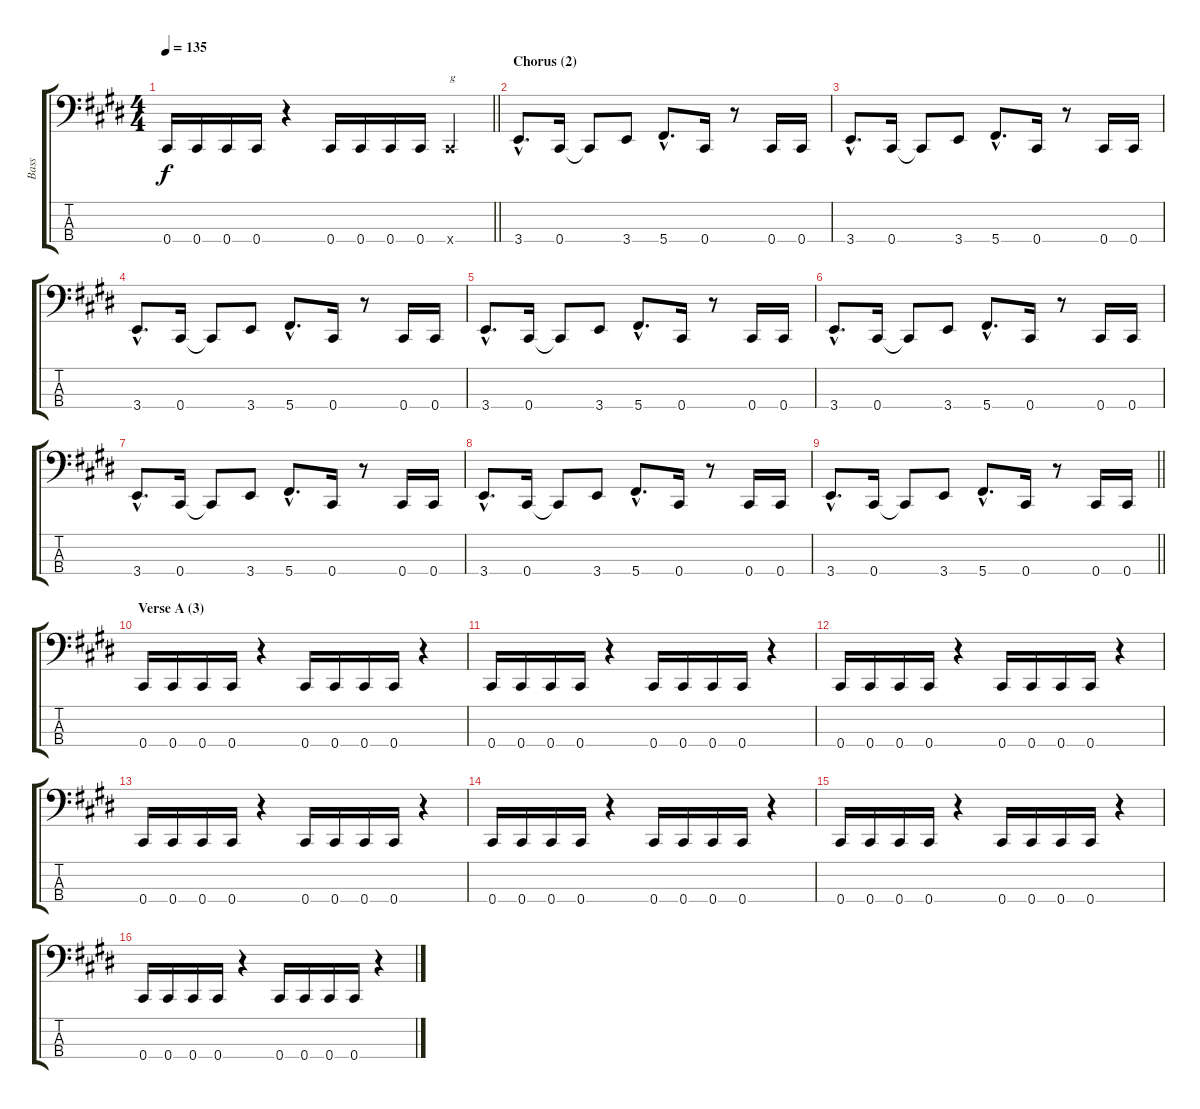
\track ("Bass" "Bass") {instrument electricbasspick}
\staff {score tabs}
\tuning (E2 B1 Gb1 Db1) {hide}
\ts (4 4)
\tempo 135
\clef f4
\barLineRight lightlight
\ks c#minor
0.4.16{dy f} 0.4.16 0.4.16 0.4.16 r.4 0.4.16 0.4.16 0.4.16 0.4.16 0.4{x}.4{txt "g"} |
\section ("" "Chorus (2)")
3.4{hac}.8{d} 0.4.16 0.4{t}.8 3.4.8 5.4{hac}.8{d} 0.4.16 r.8 0.4.16 0.4.16 |
3.4{hac}.8{d} 0.4.16 0.4{t}.8 3.4.8 5.4{hac}.8{d} 0.4.16 r.8 0.4.16 0.4.16 |
3.4{hac}.8{d} 0.4.16 0.4{t}.8 3.4.8 5.4{hac}.8{d} 0.4.16 r.8 0.4.16 0.4.16 |
3.4{hac}.8{d} 0.4.16 0.4{t}.8 3.4.8 5.4{hac}.8{d} 0.4.16 r.8 0.4.16 0.4.16 |
3.4{hac}.8{d} 0.4.16 0.4{t}.8 3.4.8 5.4{hac}.8{d} 0.4.16 r.8 0.4.16 0.4.16 |
3.4{hac}.8{d} 0.4.16 0.4{t}.8 3.4.8 5.4{hac}.8{d} 0.4.16 r.8 0.4.16 0.4.16 |
3.4{hac}.8{d} 0.4.16 0.4{t}.8 3.4.8 5.4{hac}.8{d} 0.4.16 r.8 0.4.16 0.4.16 |
\barLineRight lightlight
3.4{hac}.8{d} 0.4.16 0.4{t}.8 3.4.8 5.4{hac}.8{d} 0.4.16 r.8 0.4.16 0.4.16 |
\section ("" "Verse A (3)")
0.4.16 0.4.16 0.4.16 0.4.16 r.4 0.4.16 0.4.16 0.4.16 0.4.16 r.4 |
0.4.16 0.4.16 0.4.16 0.4.16 r.4 0.4.16 0.4.16 0.4.16 0.4.16 r.4 |
0.4.16 0.4.16 0.4.16 0.4.16 r.4 0.4.16 0.4.16 0.4.16 0.4.16 r.4 |
0.4.16 0.4.16 0.4.16 0.4.16 r.4 0.4.16 0.4.16 0.4.16 0.4.16 r.4 |
0.4.16 0.4.16 0.4.16 0.4.16 r.4 0.4.16 0.4.16 0.4.16 0.4.16 r.4 |
0.4.16 0.4.16 0.4.16 0.4.16 r.4 0.4.16 0.4.16 0.4.16 0.4.16 r.4 |
0.4.16 0.4.16 0.4.16 0.4.16 r.4 0.4.16 0.4.16 0.4.16 0.4.16 r.4
